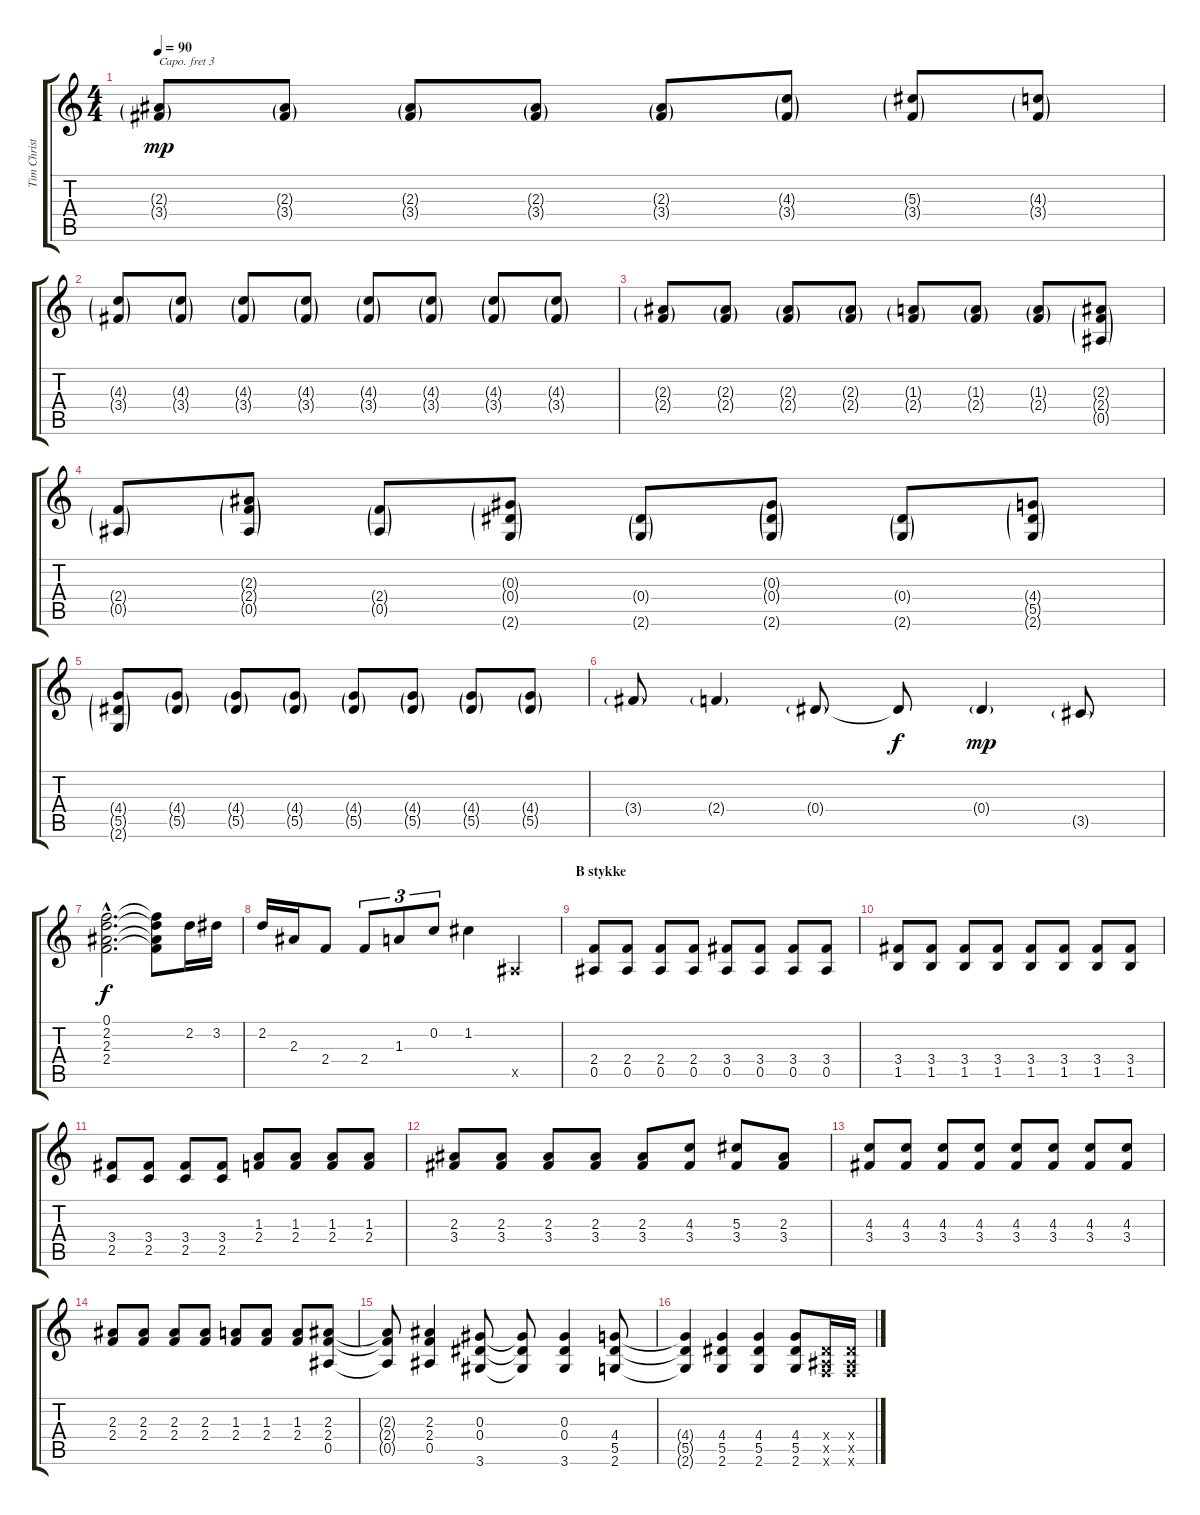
\track ("Tim Christensen (Guitar 1)" "Tim Christ") {instrument electricguitarclean}
\staff {score tabs}
\capo 3
\tuning (D4 A3 F3 C3 G2 D2) {hide}
\ts (4 4)
\tempo 90
\clef g2
\ks c
(2.3{g} 3.4{g}).8{dy mp} (2.3{g} 3.4{g}).8 (2.3{g} 3.4{g}).8 (2.3{g} 3.4{g}).8 (2.3{g} 3.4{g}).8 (4.3{g} 3.4{g}).8 (5.3{g} 3.4{g}).8 (4.3{g} 3.4{g}).8 |
(4.3{g} 3.4{g}).8 (4.3{g} 3.4{g}).8 (4.3{g} 3.4{g}).8 (4.3{g} 3.4{g}).8 (4.3{g} 3.4{g}).8 (4.3{g} 3.4{g}).8 (4.3{g} 3.4{g}).8 (4.3{g} 3.4{g}).8 |
(2.3{g} 2.4{g}).8 (2.3{g} 2.4{g}).8 (2.3{g} 2.4{g}).8 (2.3{g} 2.4{g}).8 (1.3{g} 2.4{g}).8 (1.3{g} 2.4{g}).8 (1.3{g} 2.4{g}).8 (2.3{g} 2.4{g} 0.5{g}).8 |
(2.4{g} 0.5{g}).8 (2.3{g} 2.4{g} 0.5{g}).8 (2.4{g} 0.5{g}).8 (0.3{g} 0.4{g} 2.6{g}).8 (0.4{g} 2.6{g}).8 (0.3{g} 0.4{g} 2.6{g}).8 (0.4{g} 2.6{g}).8 (4.4{g} 5.5{g} 2.6{g}).8 |
(4.4{g} 5.5{g} 2.6{g}).8 (4.4{g} 5.5{g}).8 (4.4{g} 5.5{g}).8 (4.4{g} 5.5{g}).8 (4.4{g} 5.5{g}).8 (4.4{g} 5.5{g}).8 (4.4{g} 5.5{g}).8 (4.4{g} 5.5{g}).8 |
3.4{g}.8 2.4{g}.4 0.4{g}.8 0.4{t}.8{dy f} 0.4{g}.4{dy mp} 3.5{g}.8 |
(0.1{hac} 2.2{hac} 2.3{hac} 2.4{hac}).2{d dy f} (0.1{t} 2.2{t} 2.3{t} 2.4{t}).8 2.2.16 3.2.16 |
2.2.16 2.3.16 2.4.8 2.4.8{tu (3 2)} 1.3.8{tu (3 2)} 0.2.8{tu (3 2)} 1.2.4 0.5{x}.4 |
\section ("" "B stykke")
(2.4 0.5).8{volume 16} (2.4 0.5).8 (2.4 0.5).8 (2.4 0.5).8 (3.4 0.5).8 (3.4 0.5).8 (3.4 0.5).8 (3.4 0.5).8 |
(3.4 1.5).8 (3.4 1.5).8 (3.4 1.5).8 (3.4 1.5).8 (3.4 1.5).8 (3.4 1.5).8 (3.4 1.5).8 (3.4 1.5).8 |
(3.4 2.5).8 (3.4 2.5).8 (3.4 2.5).8 (3.4 2.5).8 (1.3 2.4).8 (1.3 2.4).8 (1.3 2.4).8 (1.3 2.4).8 |
(2.3 3.4).8 (2.3 3.4).8 (2.3 3.4).8 (2.3 3.4).8 (2.3 3.4).8 (4.3 3.4).8 (5.3 3.4).8 (2.3 3.4).8 |
(4.3 3.4).8 (4.3 3.4).8 (4.3 3.4).8 (4.3 3.4).8 (4.3 3.4).8 (4.3 3.4).8 (4.3 3.4).8 (4.3 3.4).8 |
(2.3 2.4).8 (2.3 2.4).8 (2.3 2.4).8 (2.3 2.4).8 (1.3 2.4).8 (1.3 2.4).8 (1.3 2.4).8 (2.3 2.4 0.5).8 |
(2.3{t} 2.4{t} 0.5{t}).8 (2.3 2.4 0.5).4 (0.3 0.4 3.6).8 (0.3{t} 0.4{t} 3.6{t}).8 (0.3 0.4 3.6).4 (4.4 5.5 2.6).8 |
(4.4{t} 5.5{t} 2.6{t}).4 (4.4 5.5 2.6).4 (4.4 5.5 2.6).4 (4.4 5.5 2.6).8 (0.4{x} 0.5{x} 0.6{x}).16 (0.4{x} 0.5{x} 0.6{x}).16
